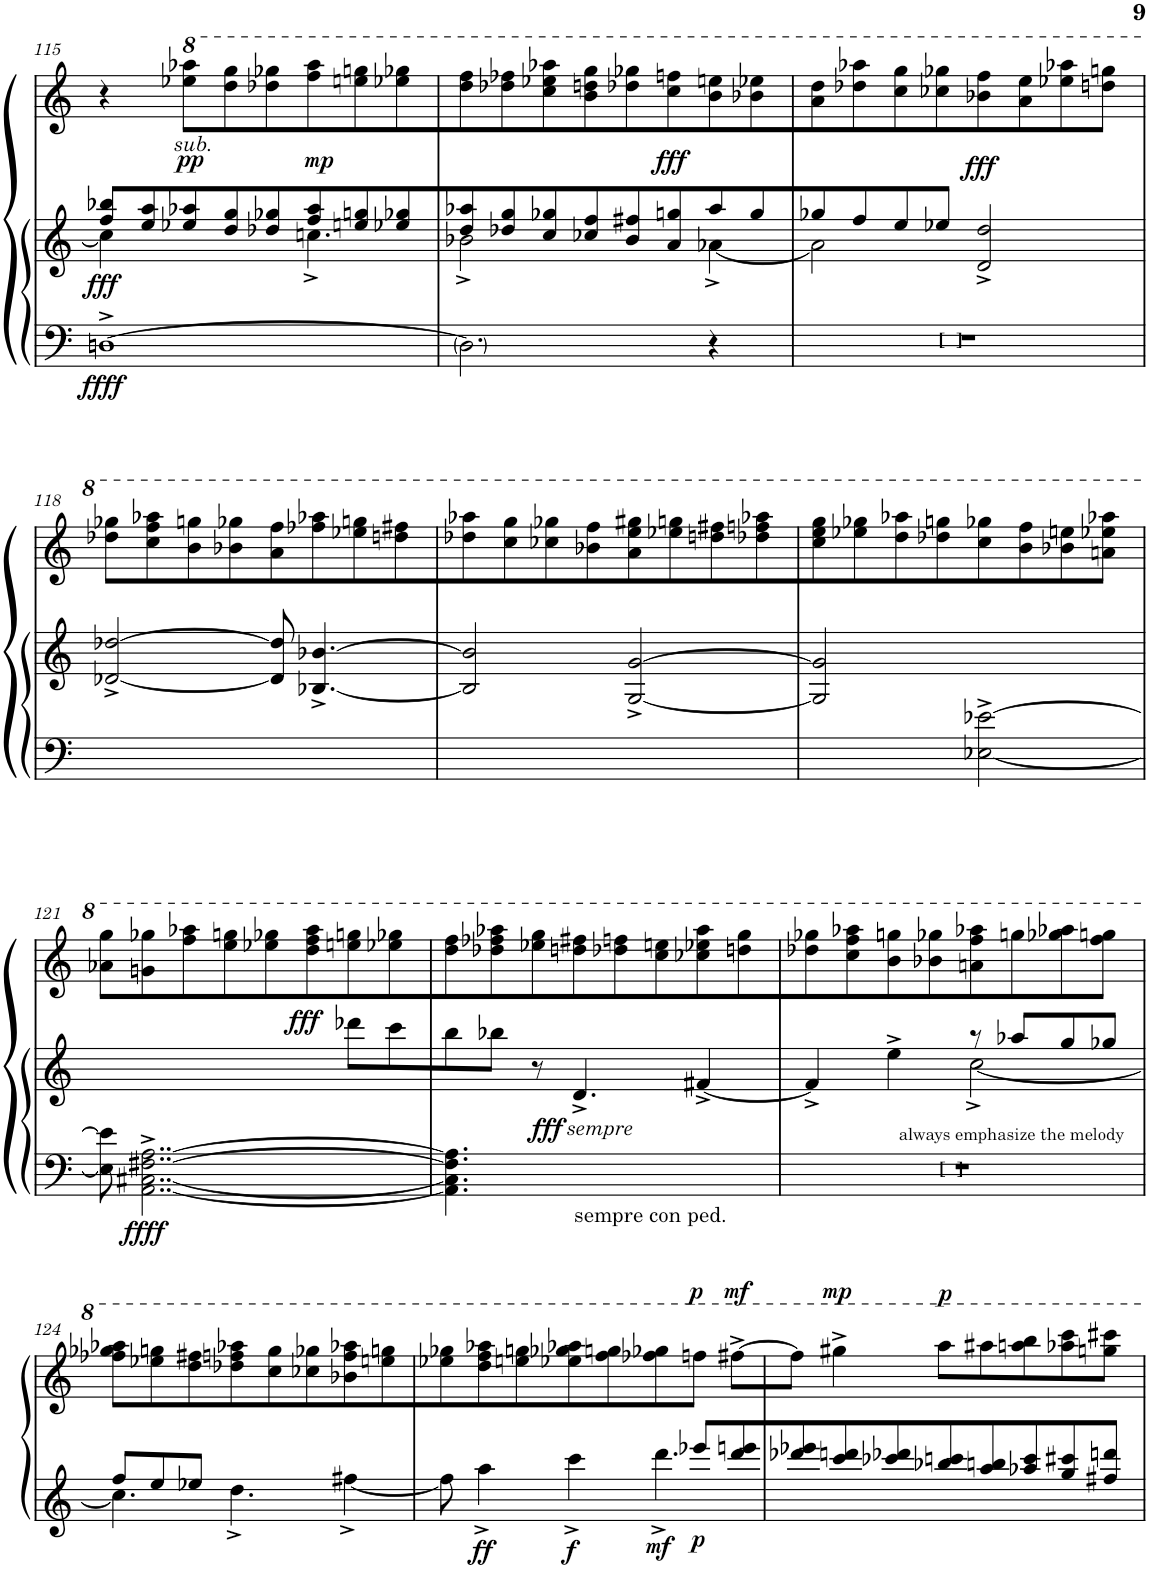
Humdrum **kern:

**kern	**kern	**kern	**dynam
*part1	*part1	*part1	*part1
*staff3	*staff2	*staff1	*staff1/2/3
*I"Piano	*	*	*
*I'Pno.	*	*	*
!!LO:PB:g=z
*clefF4	*clefG2	*clefG2	*
*k[]	*k[]	*k[]	*
*M4/4	*M4/4	*M4/4	*
=115	=115	=115	=115
*	*^	*	*
!	!	!	!	!LO:DY:b=3
!	!	!	!	!LO:DY:n=1:b=2
[1Dn^	4cc#\]	8ff/ 8bb-X/L	4r	ffff fff
.	.	8ee/ 8aa/	.	.
!	!	!	!LO:TX:b:i:t=sub.	!
!	!	!	!	!LO:DY:n=2:b
.	4.ryy	8ee-X/ 8aa-X/	8eee-X\ 8aaa-X\L	pp
.	.	8dd/ 8gg/	8ddd\ 8ggg\	.
.	.	8dd-X/ 8gg-X/	8ddd-X\ 8ggg-X\	.
!	!	!	!	!LO:DY:n=3:b
.	4.ccn^\	8ff/ 8aa-/	8fff\ 8aaa-\	mp
.	.	8een/ 8ggn/	8eeen\ 8gggn\	.
.	.	8ee-X/ 8gg-X/	8eee-X\ 8ggg-X\	.
=116	=116	=116	=116	=116
2.D\]	2b-X^\	8dd/ 8aa-X/	8ddd\ 8fff\	.
.	.	8dd-X/ 8gg/	8ddd-X\ 8fff-X\	.
.	.	8cc/ 8gg-X/	8ccc\ 8eee-X\ 8aaa-X\	.
.	.	8cc-X/ 8ff/	8bb\ 8dddn\ 8ggg\	.
.	4ryy	8b-/ 8ff#X/	8ddd-X\ 8ggg-X\	.
!	!	!	!	!LO:DY:b
.	.	8a/ 8ggn/	8ccc\ 8fffn\	fff
4r	[4a-X^\	8aa-/	8bb\ 8eeen\	.
.	.	8gg/	8bb-X\ 8eee-X\	.
=117	=117	=117	=117	=117
!LO:TX:a:B:t=[  ]	!	!	!	!
1r	2a-\]	8gg-X/	8aa\ 8ddd\	.
.	.	8ff/	8ddd-X\ 8aaa-X\	.
.	.	8ee/	8ccc\ 8ggg\	.
.	.	8ee-X/J	8ccc-X\ 8ggg-X\	.
!	!	!	!	!LO:DY:a=2
.	2ryy	2d/^ 2dd/^	8bb-X\ 8fff\	fff
.	.	.	8aa\ 8eee\	.
.	.	.	8eee-X\ 8aaa-X\	.
.	.	.	8dddn\ 8gggn\J	.
*	*v	*v	*	*
!!LO:LB:g=z
=118	=118	=118	=118
1ryy	[2d-X/^ [2dd-X/^	8ddd-X\ 8ggg-X\L	.
.	.	8ccc\ 8fff\ 8aaa-X\	.
.	.	8bb\ 8gggn\	.
.	.	8bb-X\ 8ggg-X\	.
.	8d-/] 8dd-/]	8aa\ 8fff\	.
.	[4.B-X/^ [4.b-X/^	8fff-X\ 8aaa-X\	.
.	.	8eee-X\ 8gggn\	.
.	.	8dddn\ 8fff#X\	.
=119	=119	=119	=119
1ryy	2B-/] 2b-/]	8ddd-X\ 8aaa-X\	.
.	.	8ccc\ 8ggg\	.
.	.	8ccc-X\ 8ggg-X\	.
.	.	8bb-X\ 8fff\	.
.	[2G/^ [2g/^	8aa\ 8eee\ 8ggg#X\	.
.	.	8eee-X\ 8gggn\	.
.	.	8dddn\ 8fff#X\	.
.	.	8ddd-X\ 8fffn\ 8aaa-X\	.
=120	=120	=120	=120
*^	*	*	*
1ryy	2ryy	2G/] 2g/]	8ccc\ 8eee\ 8ggg\	.
.	.	.	8eee-X\ 8ggg-X\	.
.	.	.	8ddd\ 8aaa-X\	.
.	.	.	8ddd-X\ 8gggn\	.
.	[2E-X\^ [2e-X\^	2ryy	8ccc\ 8ggg-X\	.
.	.	.	8bb\ 8fff\	.
.	.	.	8bb-X\ 8eeen\	.
.	.	.	8aan\ 8eee-X\ 8aaa-X\J	.
!!LO:LB:g=z
=121	=121	=121	=121	=121
8ryy	8E-\] 8e-\]	8ryy	8aa-X\ 8ggg\L	.
!	!	!	!	!LO:DY:b=3
[2..AA\^ [2..C#X\^ [2..F#X\^ [2..A\^	2..ryy	8ryy	8ggn\ 8ggg-X\	ffff
.	.	2ryy	8fff\ 8aaa-X\	.
.	.	.	8eee\ 8gggn\	.
.	.	.	8eee-X\ 8ggg-X\	.
.	.	.	8ddd\ 8fff\ 8aaa-\	.
!	!	!	!	!LO:DY:a=2
.	.	8ddd-X\L	8eeen\ 8gggn\	fff
.	.	8ccc\	8eee-X\ 8ggg-X\	.
*v	*v	*	*	*
=122	=122	=122	=122
!LO:TX:b:t=sempre con ped.	!	!	!
4.AA\] 4.C#\] 4.F#\] 4.A\]	8bb\	8ddd\ 8fff\	.
.	8bb-X\J	8ddd-X\ 8fff-X\ 8aaa-X\	.
.	8r	8eee-X\ 8ggg\	.
!	!	!	!LO:DY:b=2
!	!	!	!LO:DY:n=1:b=2
8ryy	4.d^/	8dddn\ 8fff#X\	fff other-dynamics
2ryy	.	8ddd-X\ 8fffn\	.
.	.	8ccc\ 8eeen\	.
.	[4f#X^/	8ccc-X\ 8eee-X\ 8aaa-\	.
.	.	8dddn\ 8ggg\	.
=123	=123	=123	=123
*	*^	*	*
!LO:TX:a:B:t=[  ]	!	!	!	!
1r	2ryy	4f#^/]	8ddd-X\ 8ggg-X\	.
.	.	.	8ccc\ 8fff\ 8aaa-X\	.
.	.	4ee^\	8bb\ 8gggn\	.
.	.	.	8bb-X\ 8ggg-X\	.
!	!LO:TX:b:t=always emphasize the melody	!	!	!
.	[2cc^\	8r	8aan\ 8fff\ 8aaa-X\	.
.	.	8aa-X/L	8gggn\	.
.	.	8gg/	8ggg-X\ 8aaa-X\	.
.	.	8gg-X/J	8fff\ 8gggn\J	.
!!LO:LB:g=z
=124	=124	=124	=124	=124
1r	4.cc\]	8ff/L	8fff-X\ 8ggg-X\ 8aaa-X\L	.
.	.	8ee/	8eee-X\ 8gggn\	.
.	.	8ee-X/J	8ddd\ 8fff#X\	.
.	4.dd^\	8ryy	8ddd-X\ 8fffn\ 8aaa-X\	.
.	.	2ryy	8ccc\ 8ggg\	.
.	.	.	8ccc-X\ 8ggg-X\	.
.	[4ff#X^\	.	8bb-X\ 8fff\ 8aaa-X\	.
.	.	.	8eeen\ 8gggn\	.
=125	=125	=125	=125	=125
1r	8ff#\]	2ryy	8eee-X\ 8ggg-X\	.
!	!	!	!	!LO:DY:b=2
.	4aa^\	.	8ddd\ 8fff\ 8aaa-X\	ff
.	.	.	8eeen\ 8gggn\	.
!	!	!	!	!LO:DY:b=2
.	4ccc^\	.	8eee-X\ 8ggg-X\ 8aaa-X\	f
.	.	4ryy	8fff\ 8gggn\	.
!	!	!	!	!LO:DY:b=2
.	4.ddd^\	.	8fff-X\ 8ggg-X\	mf
!	!	!	!	!LO:DY:b=2
!	!	!	!	!LO:DY:n=1:a
.	.	8eee-X/L	8fffn\J	p p
!	!	!	!	!LO:DY:n=2:a
.	.	8ddd/ 8eeen/	[8fff#X^\L	mf
*	*v	*v	*	*
=126	=126	=126	=126
1r	8ddd-X/ 8eee-X/	8fff#\J]	.
!	!	!	!LO:DY:a
.	8ccc/ 8dddn/	4ggg#X^\	mp
.	8ccc-X/ 8ddd-X/	.	.
!	!	!	!LO:DY:a
.	8bb-X/ 8cccn/	8aaa\L	p
.	8aa/ 8bbn/	8aaa#X\	.
.	8aa-X/ 8ccc/	8aaan\ 8bbb\	.
.	8gg/ 8ccc#X/	8aaa-X\ 8cccc\	.
.	8ff#X/ 8dddn/J	8gggn\ 8cccc#X\J	.
=	=	=	=
*-	*-	*-	*-
